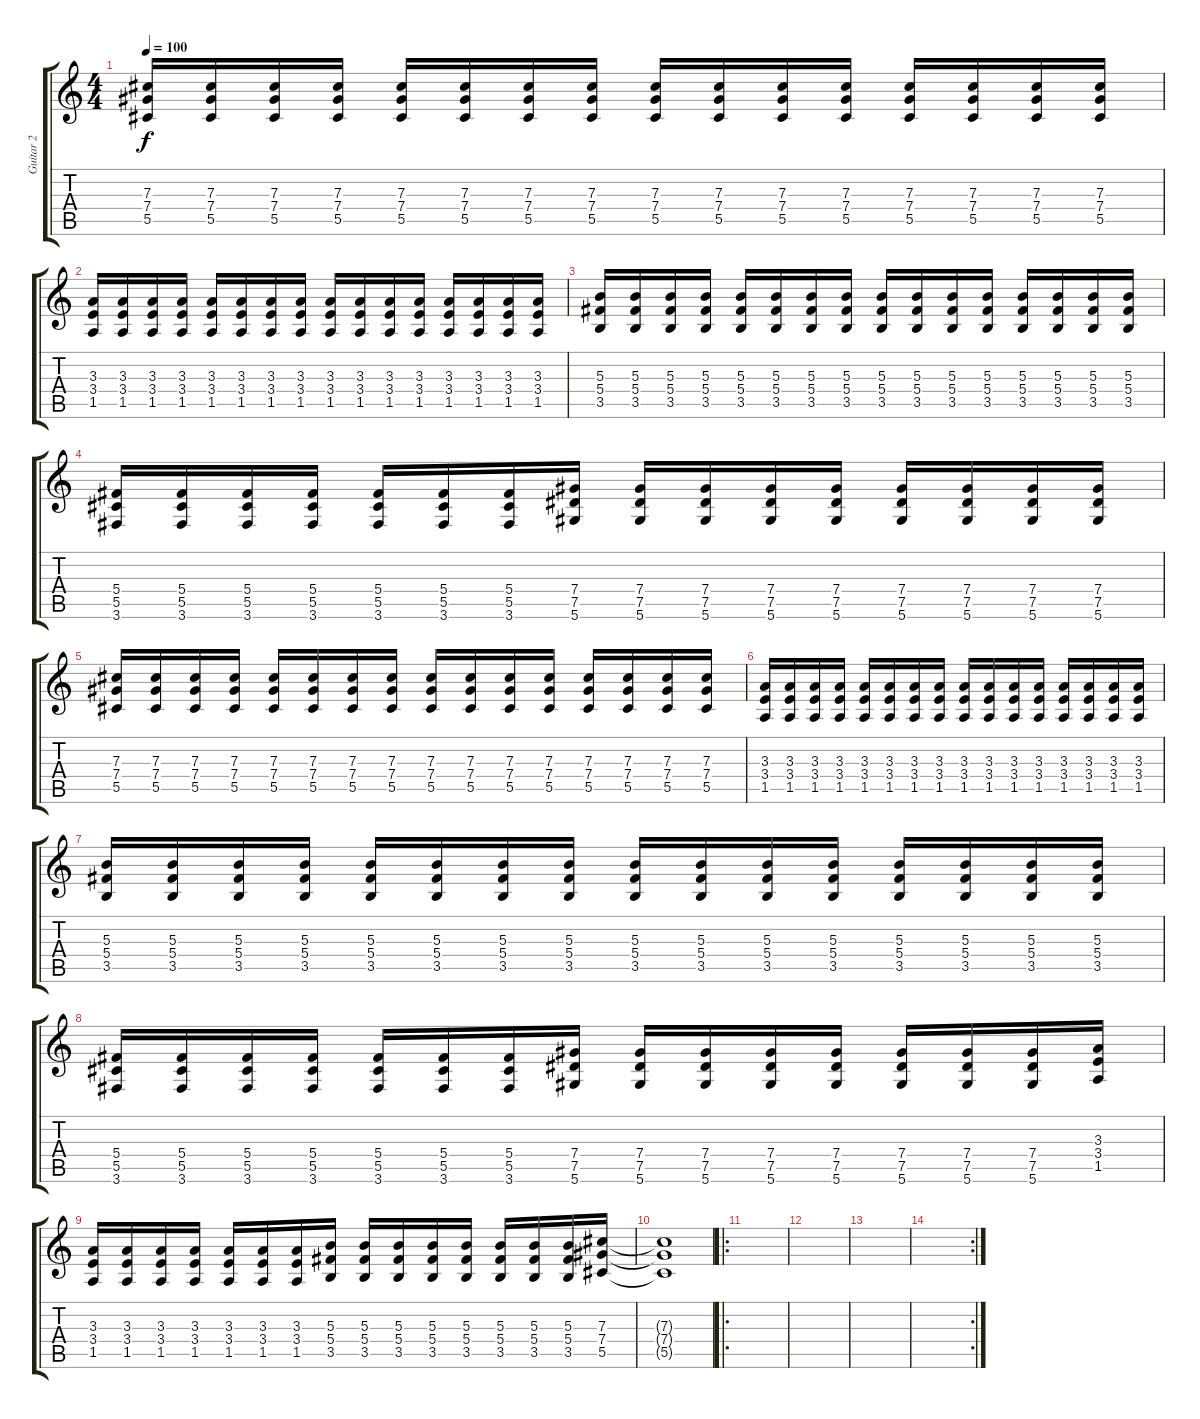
\track ("Guitar 2" "Guitar 2") {instrument distortionguitar}
\staff {score tabs}
\tuning (Eb4 Bb3 Gb3 Db3 Ab2 Eb2) {hide}
\ts (4 4)
\tempo 100
\clef g2
\ks c
(7.3 7.4 5.5).16{dy f instrument distortionguitar} (7.3 7.4 5.5).16 (7.3 7.4 5.5).16 (7.3 7.4 5.5).16 (7.3 7.4 5.5).16 (7.3 7.4 5.5).16 (7.3 7.4 5.5).16 (7.3 7.4 5.5).16 (7.3 7.4 5.5).16 (7.3 7.4 5.5).16 (7.3 7.4 5.5).16 (7.3 7.4 5.5).16 (7.3 7.4 5.5).16 (7.3 7.4 5.5).16 (7.3 7.4 5.5).16 (7.3 7.4 5.5).16 |
(3.3 3.4 1.5).16 (3.3 3.4 1.5).16 (3.3 3.4 1.5).16 (3.3 3.4 1.5).16 (3.3 3.4 1.5).16 (3.3 3.4 1.5).16 (3.3 3.4 1.5).16 (3.3 3.4 1.5).16 (3.3 3.4 1.5).16 (3.3 3.4 1.5).16 (3.3 3.4 1.5).16 (3.3 3.4 1.5).16 (3.3 3.4 1.5).16 (3.3 3.4 1.5).16 (3.3 3.4 1.5).16 (3.3 3.4 1.5).16 |
(5.3 5.4 3.5).16 (5.3 5.4 3.5).16 (5.3 5.4 3.5).16 (5.3 5.4 3.5).16 (5.3 5.4 3.5).16 (5.3 5.4 3.5).16 (5.3 5.4 3.5).16 (5.3 5.4 3.5).16 (5.3 5.4 3.5).16 (5.3 5.4 3.5).16 (5.3 5.4 3.5).16 (5.3 5.4 3.5).16 (5.3 5.4 3.5).16 (5.3 5.4 3.5).16 (5.3 5.4 3.5).16 (5.3 5.4 3.5).16 |
(5.4 5.5 3.6).16 (5.4 5.5 3.6).16 (5.4 5.5 3.6).16 (5.4 5.5 3.6).16 (5.4 5.5 3.6).16 (5.4 5.5 3.6).16 (5.4 5.5 3.6).16 (7.4 7.5 5.6).16 (7.4 7.5 5.6).16 (7.4 7.5 5.6).16 (7.4 7.5 5.6).16 (7.4 7.5 5.6).16 (7.4 7.5 5.6).16 (7.4 7.5 5.6).16 (7.4 7.5 5.6).16 (7.4 7.5 5.6).16 |
(7.3 7.4 5.5).16 (7.3 7.4 5.5).16 (7.3 7.4 5.5).16 (7.3 7.4 5.5).16 (7.3 7.4 5.5).16 (7.3 7.4 5.5).16 (7.3 7.4 5.5).16 (7.3 7.4 5.5).16 (7.3 7.4 5.5).16 (7.3 7.4 5.5).16 (7.3 7.4 5.5).16 (7.3 7.4 5.5).16 (7.3 7.4 5.5).16 (7.3 7.4 5.5).16 (7.3 7.4 5.5).16 (7.3 7.4 5.5).16 |
(3.3 3.4 1.5).16 (3.3 3.4 1.5).16 (3.3 3.4 1.5).16 (3.3 3.4 1.5).16 (3.3 3.4 1.5).16 (3.3 3.4 1.5).16 (3.3 3.4 1.5).16 (3.3 3.4 1.5).16 (3.3 3.4 1.5).16 (3.3 3.4 1.5).16 (3.3 3.4 1.5).16 (3.3 3.4 1.5).16 (3.3 3.4 1.5).16 (3.3 3.4 1.5).16 (3.3 3.4 1.5).16 (3.3 3.4 1.5).16 |
(5.3 5.4 3.5).16 (5.3 5.4 3.5).16 (5.3 5.4 3.5).16 (5.3 5.4 3.5).16 (5.3 5.4 3.5).16 (5.3 5.4 3.5).16 (5.3 5.4 3.5).16 (5.3 5.4 3.5).16 (5.3 5.4 3.5).16 (5.3 5.4 3.5).16 (5.3 5.4 3.5).16 (5.3 5.4 3.5).16 (5.3 5.4 3.5).16 (5.3 5.4 3.5).16 (5.3 5.4 3.5).16 (5.3 5.4 3.5).16 |
(5.4 5.5 3.6).16 (5.4 5.5 3.6).16 (5.4 5.5 3.6).16 (5.4 5.5 3.6).16 (5.4 5.5 3.6).16 (5.4 5.5 3.6).16 (5.4 5.5 3.6).16 (7.4 7.5 5.6).16 (7.4 7.5 5.6).16 (7.4 7.5 5.6).16 (7.4 7.5 5.6).16 (7.4 7.5 5.6).16 (7.4 7.5 5.6).16 (7.4 7.5 5.6).16 (7.4 7.5 5.6).16 (3.3 3.4 1.5).16 |
(3.3 3.4 1.5).16 (3.3 3.4 1.5).16 (3.3 3.4 1.5).16 (3.3 3.4 1.5).16 (3.3 3.4 1.5).16 (3.3 3.4 1.5).16 (3.3 3.4 1.5).16 (5.3 5.4 3.5).16 (5.3 5.4 3.5).16 (5.3 5.4 3.5).16 (5.3 5.4 3.5).16 (5.3 5.4 3.5).16 (5.3 5.4 3.5).16 (5.3 5.4 3.5).16 (5.3 5.4 3.5).16 (7.3 7.4 5.5).16 |
(7.3{t} 7.4{t} 5.5{t}).1 |
\ro
|
|
|
\rc 2
